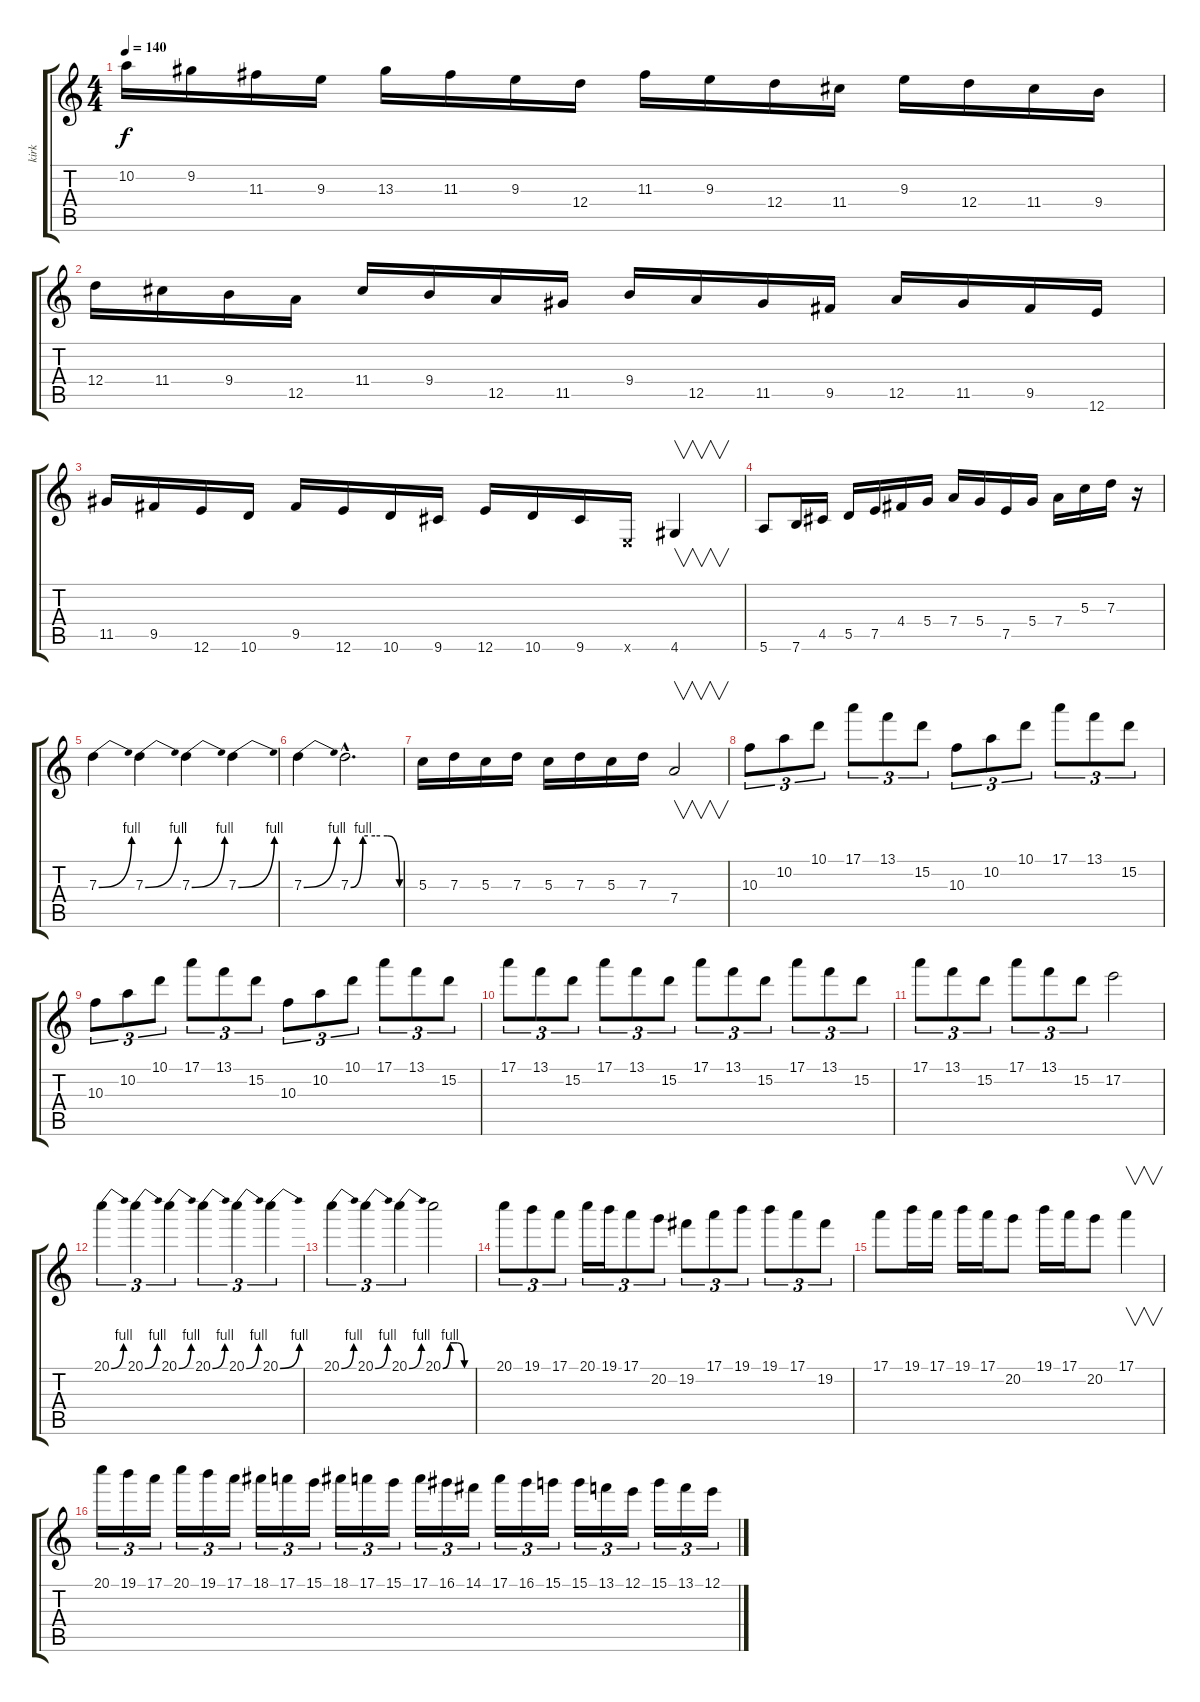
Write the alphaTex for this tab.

\track ("kirk" "kirk") {instrument overdrivenguitar}
\staff {score tabs}
\tuning (E4 B3 G3 D3 A2 E2) {hide}
\ts (4 4)
\tempo 140
\clef g2
\ks c
10.2.16{dy f} 9.2.16 11.3.16 9.3.16 13.3.16 11.3.16 9.3.16 12.4.16 11.3.16 9.3.16 12.4.16 11.4.16 9.3.16 12.4.16 11.4.16 9.4.16 |
12.4.16 11.4.16 9.4.16 12.5.16 11.4.16 9.4.16 12.5.16 11.5.16 9.4.16 12.5.16 11.5.16 9.5.16 12.5.16 11.5.16 9.5.16 12.6.16 |
11.5.16 9.5.16 12.6.16 10.6.16 9.5.16 12.6.16 10.6.16 9.6.16 12.6.16 10.6.16 9.6.16 0.6{x}.16 4.6.4{v} |
5.6.8 7.6.16 4.5.16 5.5.16 7.5.16 4.4.16 5.4.16 7.4.16 5.4.16 7.5.16 5.4.16 7.4.16 5.3.16 7.3.16 r.16 |
7.3{be (bend 0 0 60 4)}.4 7.3{be (bend 0 0 60 4)}.4 7.3{be (bend 0 0 60 4)}.4 7.3{be (bend 0 0 60 4)}.4 |
7.3{be (bend 0 0 60 4)}.4 7.3{be (custom 0 0 15 4 30 4 45 4 60 0) hac}.2{d} |
5.3.16 7.3.16 5.3.16 7.3.16 5.3.16 7.3.16 5.3.16 7.3.16 7.4.2{v} |
10.3.8{tu (3 2)} 10.2.8{tu (3 2)} 10.1.8{tu (3 2)} 17.1.8{tu (3 2)} 13.1.8{tu (3 2)} 15.2.8{tu (3 2)} 10.3.8{tu (3 2)} 10.2.8{tu (3 2)} 10.1.8{tu (3 2)} 17.1.8{tu (3 2)} 13.1.8{tu (3 2)} 15.2.8{tu (3 2)} |
10.3.8{tu (3 2)} 10.2.8{tu (3 2)} 10.1.8{tu (3 2)} 17.1.8{tu (3 2)} 13.1.8{tu (3 2)} 15.2.8{tu (3 2)} 10.3.8{tu (3 2)} 10.2.8{tu (3 2)} 10.1.8{tu (3 2)} 17.1.8{tu (3 2)} 13.1.8{tu (3 2)} 15.2.8{tu (3 2)} |
17.1.8{tu (3 2)} 13.1.8{tu (3 2)} 15.2.8{tu (3 2)} 17.1.8{tu (3 2)} 13.1.8{tu (3 2)} 15.2.8{tu (3 2)} 17.1.8{tu (3 2)} 13.1.8{tu (3 2)} 15.2.8{tu (3 2)} 17.1.8{tu (3 2)} 13.1.8{tu (3 2)} 15.2.8{tu (3 2)} |
17.1.8{tu (3 2)} 13.1.8{tu (3 2)} 15.2.8{tu (3 2)} 17.1.8{tu (3 2)} 13.1.8{tu (3 2)} 15.2.8{tu (3 2)} 17.2.2 |
20.1{be (bend 0 0 60 4)}.4{tu (3 2)} 20.1{be (bend 0 0 60 4)}.4{tu (3 2)} 20.1{be (bend 0 0 60 4)}.4{tu (3 2)} 20.1{be (bend 0 0 60 4)}.4{tu (3 2)} 20.1{be (bend 0 0 60 4)}.4{tu (3 2)} 20.1{be (bend 0 0 60 4)}.4{tu (3 2)} |
20.1{be (bend 0 0 60 4)}.4{tu (3 2)} 20.1{be (bend 0 0 60 4)}.4{tu (3 2)} 20.1{be (bend 0 0 60 4)}.4{tu (3 2)} 20.1{be (custom 0 0 15 4 30 4 45 0 60 0)}.2 |
20.1.8{tu (3 2)} 19.1.8{tu (3 2)} 17.1.8{tu (3 2)} 20.1.16{tu (3 2)} 19.1.16{tu (3 2)} 17.1.8{tu (3 2)} 20.2.8{tu (3 2)} 19.2.8{tu (3 2)} 17.1.8{tu (3 2)} 19.1.8{tu (3 2)} 19.1.8{tu (3 2)} 17.1.8{tu (3 2)} 19.2.8{tu (3 2)} |
17.1.8 19.1.16 17.1.16 19.1.16 17.1.16 20.2.8 19.1.16 17.1.16 20.2.8 17.1.4{v} |
20.1.16{tu (3 2)} 19.1.16{tu (3 2)} 17.1.16{tu (3 2)} 20.1.16{tu (3 2)} 19.1.16{tu (3 2)} 17.1.16{tu (3 2)} 18.1.16{tu (3 2)} 17.1.16{tu (3 2)} 15.1.16{tu (3 2)} 18.1.16{tu (3 2)} 17.1.16{tu (3 2)} 15.1.16{tu (3 2)} 17.1.16{tu (3 2)} 16.1.16{tu (3 2)} 14.1.16{tu (3 2)} 17.1.16{tu (3 2)} 16.1.16{tu (3 2)} 15.1.16{tu (3 2)} 15.1.16{tu (3 2)} 13.1.16{tu (3 2)} 12.1.16{tu (3 2)} 15.1.16{tu (3 2)} 13.1.16{tu (3 2)} 12.1.16{tu (3 2)}
